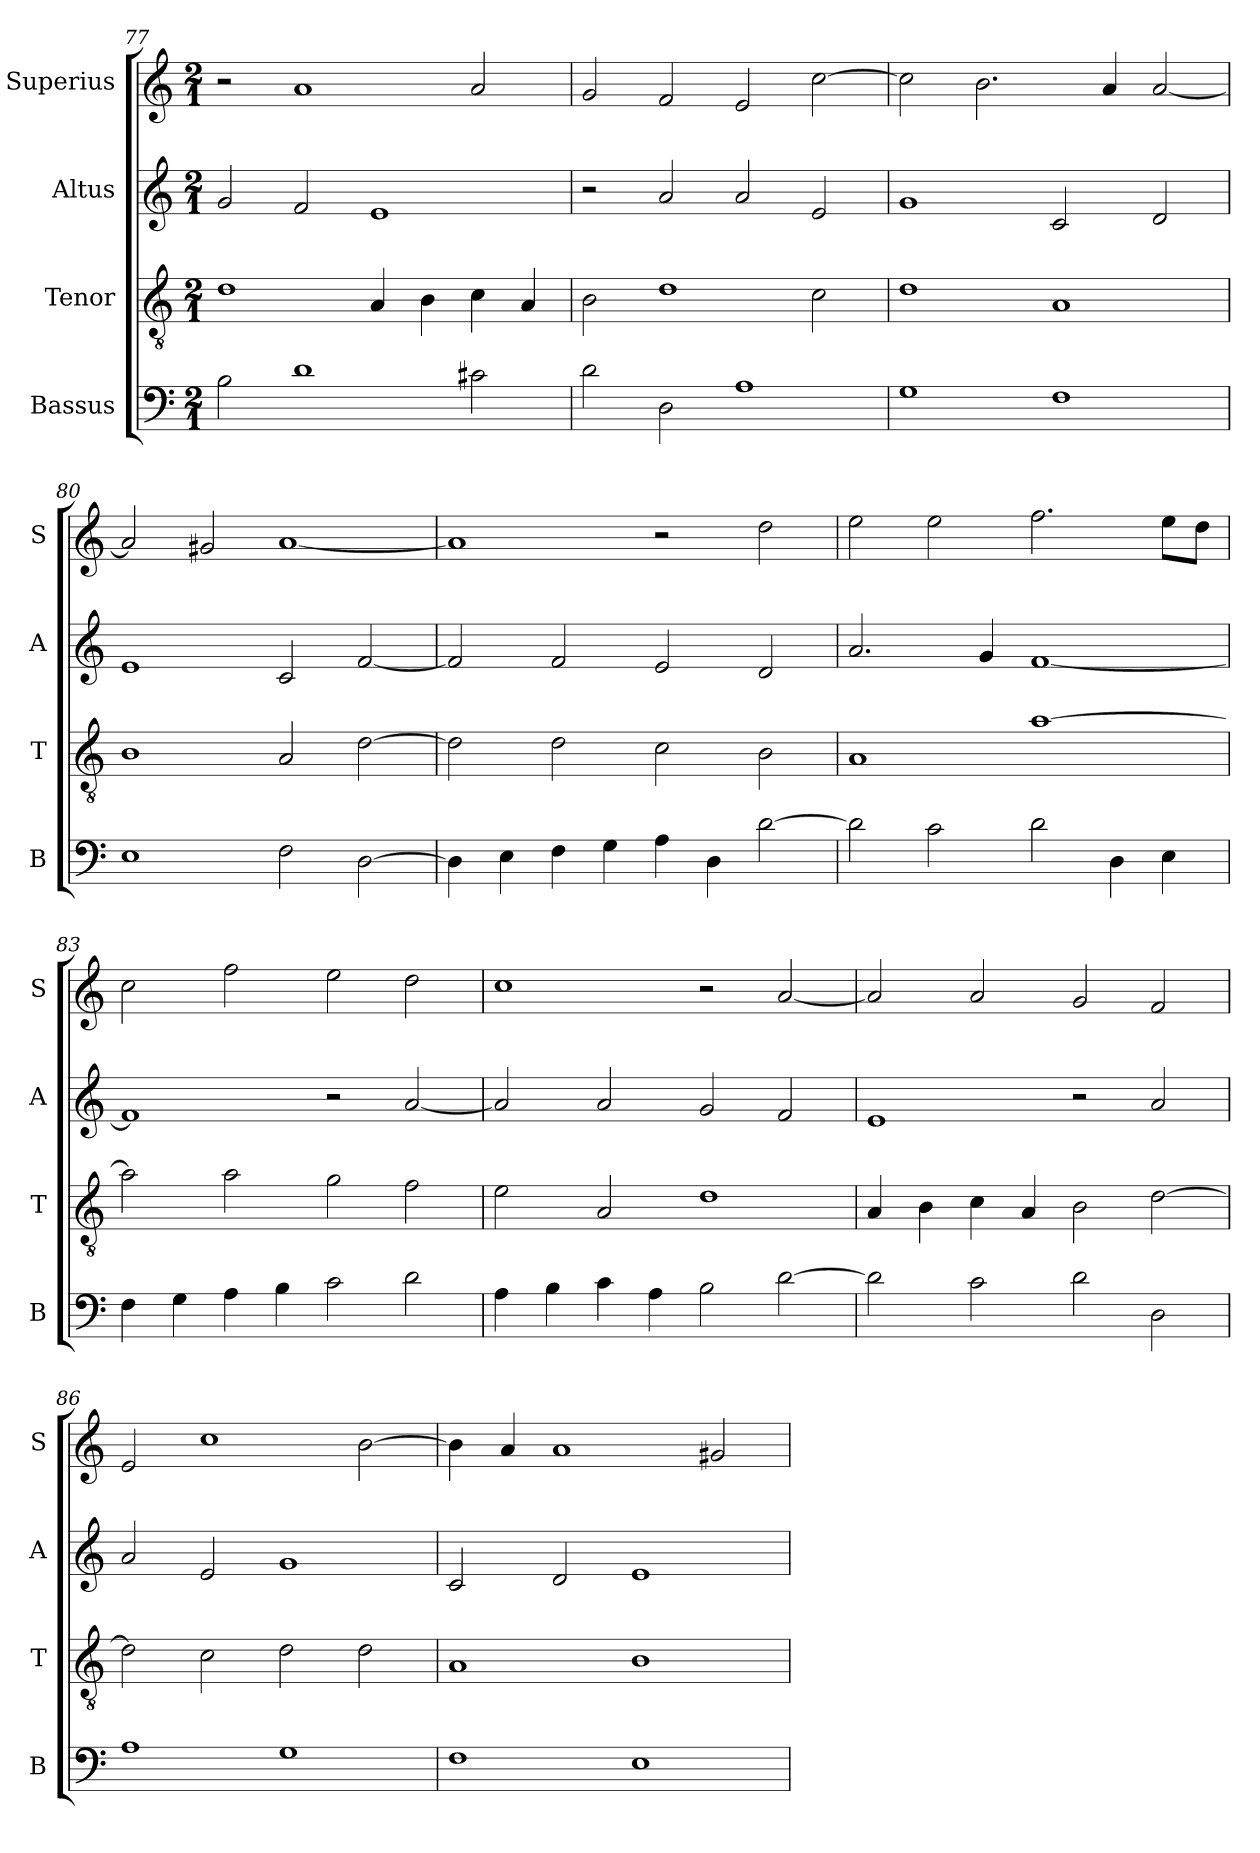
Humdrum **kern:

**kern	**kern	**kern	**kern
*part4	*part3	*part2	*part1
*staff4	*staff3	*staff2	*staff1
*I"Bassus	*I"Tenor	*I"Altus	*I"Superius
*I'B	*I'T	*I'A	*I'S
*clefF4	*clefGv2	*clefG2	*clefG2
*k[]	*k[]	*k[]	*k[]
*C:	*C:	*C:	*C:
*M2/1	*M2/1	*M2/1	*M2/1
=77	=77	=77	=77
2B	1d	2g	2r
1d	.	2f	1a
.	4A	1e	.
.	4B	.	.
2c#X	4c	.	2a
.	4A	.	.
=78	=78	=78	=78
2d	2B	2r	2g
2D	1d	2a	2f
1A	.	2a	2e
.	2c	2e	[2cc
=79	=79	=79	=79
1G	1d	1g	2cc]
.	.	.	2.b
1F	1A	2c	.
.	.	.	4a
.	.	2d	[2a
=80	=80	=80	=80
1E	1B	1e	2a]
.	.	.	2g#X
2F	2A	2c	[1a
[2D	[2d	[2f	.
=81	=81	=81	=81
4D]	2d]	2f]	1a]
4E	.	.	.
4F	2d	2f	.
4G	.	.	.
4A	2c	2e	2r
4D	.	.	.
[2d	2B	2d	2dd
=82	=82	=82	=82
2d]	1A	2.a	2ee
2c	.	.	2ee
.	.	4g	.
2d	[1a	[1f	2.ff
4D	.	.	.
4E	.	.	8eeL
.	.	.	8ddJ
=83	=83	=83	=83
4F	2a]	1f]	2cc
4G	.	.	.
4A	2a	.	2ff
4B	.	.	.
2c	2g	2r	2ee
2d	2f	[2a	2dd
=84	=84	=84	=84
4A	2e	2a]	1cc
4B	.	.	.
4c	2A	2a	.
4A	.	.	.
2B	1d	2g	2r
[2d	.	2f	[2a
=85	=85	=85	=85
2d]	4A	1e	2a]
.	4B	.	.
2c	4c	.	2a
.	4A	.	.
2d	2B	2r	2g
2D	[2d	2a	2f
=86	=86	=86	=86
1A	2d]	2a	2e
.	2c	2e	1cc
1G	2d	1g	.
.	2d	.	[2b
=87	=87	=87	=87
1F	1A	2c	4b]
.	.	.	4a
.	.	2d	1a
1E	1B	1e	.
.	.	.	2g#X
=	=	=	=
*-	*-	*-	*-
